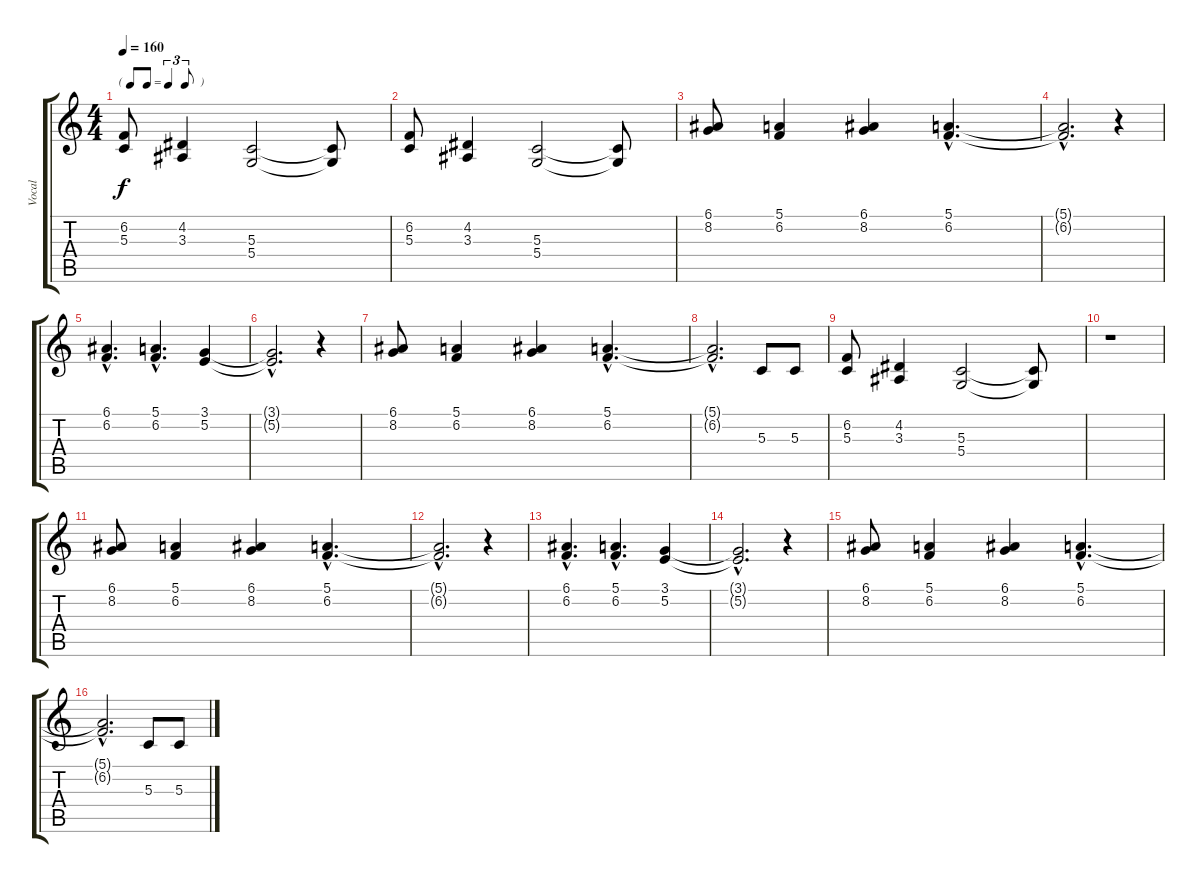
\track ("Vocal" "Vocal") {instrument violin}
\staff {score tabs}
\tuning (E4 B3 G3 D3 A2 E2) {hide}
\ts (4 4)
\tf triplet8th
\tempo 160
\clef g2
\ks c
(6.2 5.3).8{dy f} (4.2 3.3).4 (5.3 5.4).2 (5.3{t} 5.4{t}).8 |
(6.2 5.3).8 (4.2 3.3).4 (5.3 5.4).2 (5.3{t} 5.4{t}).8 |
(6.1 8.2).8 (5.1 6.2).4 (6.1 8.2).4 (5.1{hac} 6.2{hac}).4{d} |
(5.1{hac t} 6.2{hac t}).2{d} r.4 |
(6.1{hac} 6.2{hac}).4{d} (5.1{hac} 6.2{hac}).4{d} (3.1 5.2).4 |
(3.1{hac t} 5.2{hac t}).2{d} r.4 |
(6.1 8.2).8 (5.1 6.2).4 (6.1 8.2).4 (5.1{hac} 6.2{hac}).4{d} |
(5.1{hac t} 6.2{hac t}).2{d} 5.3.8 5.3.8 |
(6.2 5.3).8 (4.2 3.3).4 (5.3 5.4).2 (5.3{t} 5.4{t}).8 |
r.1 |
(6.1 8.2).8 (5.1 6.2).4 (6.1 8.2).4 (5.1{hac} 6.2{hac}).4{d} |
(5.1{hac t} 6.2{hac t}).2{d} r.4 |
(6.1{hac} 6.2{hac}).4{d} (5.1{hac} 6.2{hac}).4{d} (3.1 5.2).4 |
(3.1{hac t} 5.2{hac t}).2{d} r.4 |
(6.1 8.2).8 (5.1 6.2).4 (6.1 8.2).4 (5.1{hac} 6.2{hac}).4{d} |
(5.1{hac t} 6.2{hac t}).2{d} 5.3.8 5.3.8
